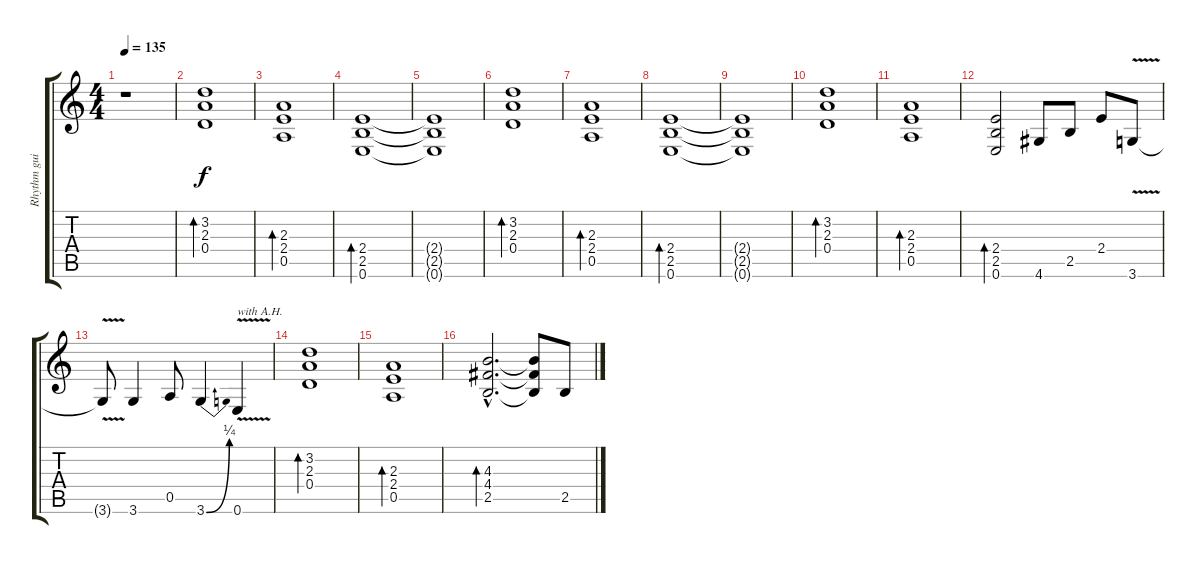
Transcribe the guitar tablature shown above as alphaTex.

\track ("Rhythm guitar 1" "Rhythm gui") {instrument distortionguitar}
\staff {score tabs}
\tuning (E4 B3 G3 D3 A2 E2) {hide}
\ts (4 4)
\tempo 135
\clef g2
\ks c
r.1{dy f instrument distortionguitar} |
(3.2 2.3 0.4).1{bd 240} |
(2.3 2.4 0.5).1{bd 240} |
(2.4 2.5 0.6).1{bd 240} |
(2.4{t} 2.5{t} 0.6{t}).1 |
(3.2 2.3 0.4).1{bd 240} |
(2.3 2.4 0.5).1{bd 240} |
(2.4 2.5 0.6).1{bd 240} |
(2.4{t} 2.5{t} 0.6{t}).1 |
(3.2 2.3 0.4).1{bd 240} |
(2.3 2.4 0.5).1{bd 240} |
(2.4 2.5 0.6).2{bd 240} 4.6.8 2.5.8 2.4.8 3.6{v}.8 |
3.6{t}.8 3.6.4 0.5.8 3.6{be (bend 0 0 60 1)}.4 0.6{v}.4{txt "with A.H."} |
(3.2 2.3 0.4).1{bd 240} |
(2.3 2.4 0.5).1{bd 240} |
(4.3{hac} 4.4{hac} 2.5{hac}).2{d bd 240} (4.3{t} 4.4{t} 2.5{t}).8 2.5.8
